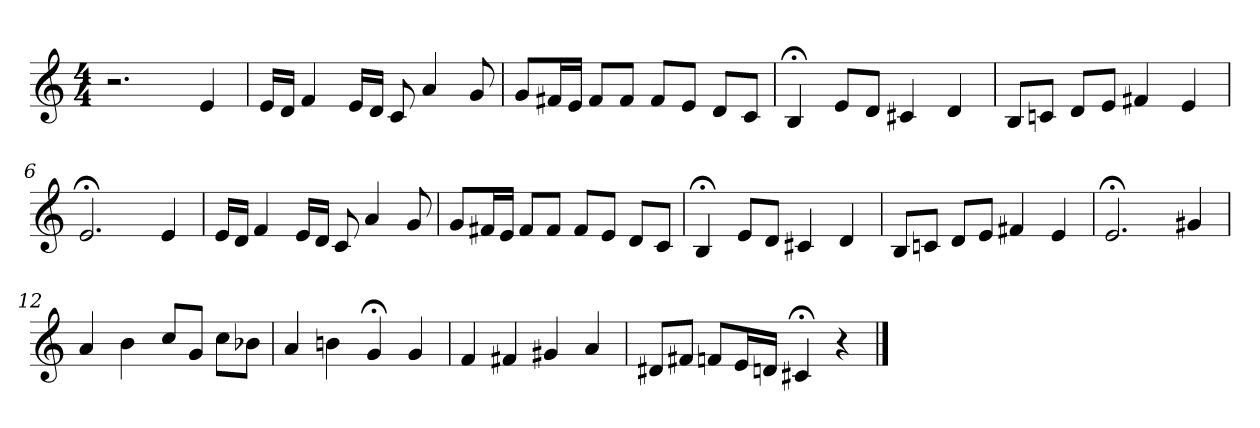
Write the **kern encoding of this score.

**kern
*part1
*staff1
*clefG2
*M4/4
=1
2.r
4e
=2
16e/LL
16d/JJ
4f
16e/LL
16d/JJ
8c
4a
8g
=3
8g/L
16f#X/L
16e/JJ
8f#/L
8f#/J
8f#/L
8e/J
8d/L
8c/J
=4
4B;<
8e/L
8d/J
4c#X
4d
=5
8B/L
8cn/J
8d/L
8e/J
4f#X
4e
=6
2.e;<
4e
=7
16e/LL
16d/JJ
4f
16e/LL
16d/JJ
8c
4a
8g
=8
8g/L
16f#X/L
16e/JJ
8f#/L
8f#/J
8f#/L
8e/J
8d/L
8c/J
=9
4B;<
8e/L
8d/J
4c#X
4d
=10
8B/L
8cn/J
8d/L
8e/J
4f#X
4e
=11
2.e;<
4g#X
=12
4a
4b
8cc/L
8g/J
8cc\L
8b-X\J
=13
4a
4bn
4g;<
4g
=14
4f
4f#X
4g#X
4a
=15
8d#X/L
8f#X/J
8fn/L
16e/L
16dn/JJ
4c#X;<
4r
==
*-
